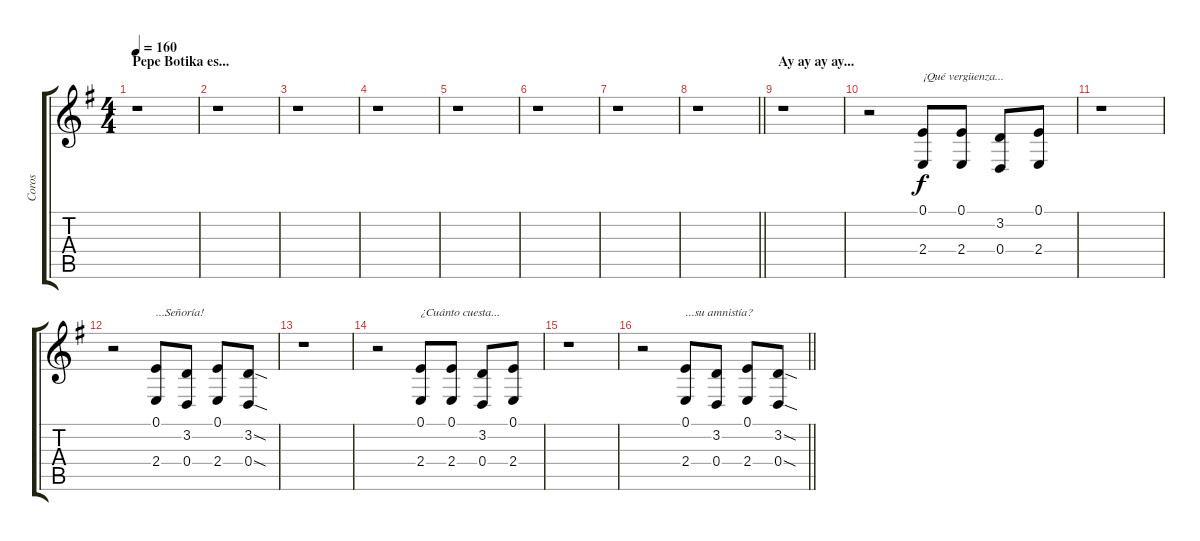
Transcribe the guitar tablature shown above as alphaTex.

\track ("Coros" "Coros") {instrument choiraahs}
\staff {score tabs}
\tuning (E4 B3 G3 D3 A2 E2) {hide}
\ts (4 4)
\section ("" "Pepe Botika es...")
\tempo 160
\clef g2
\ks eminor
r.1{dy f} |
r.1 |
r.1 |
r.1 |
r.1 |
r.1 |
r.1 |
\barLineRight lightlight
r.1 |
\section ("" "Ay ay ay ay...")
r.1 |
r.2 (0.1 2.4).8{txt "¡Qué vergüenza..."} (0.1 2.4).8 (3.2 0.4).8 (0.1 2.4).8 |
r.1 |
r.2 (0.1 2.4).8{txt "...Señoría!"} (3.2 0.4).8 (0.1 2.4).8 (3.2{sod} 0.4{sod}).8 |
r.1 |
r.2 (0.1 2.4).8{txt "¿Cuánto cuesta..."} (0.1 2.4).8 (3.2 0.4).8 (0.1 2.4).8 |
r.1 |
\barLineRight lightlight
r.2 (0.1 2.4).8{txt "...su amnistía?"} (3.2 0.4).8 (0.1 2.4).8 (3.2{sod} 0.4{sod}).8
